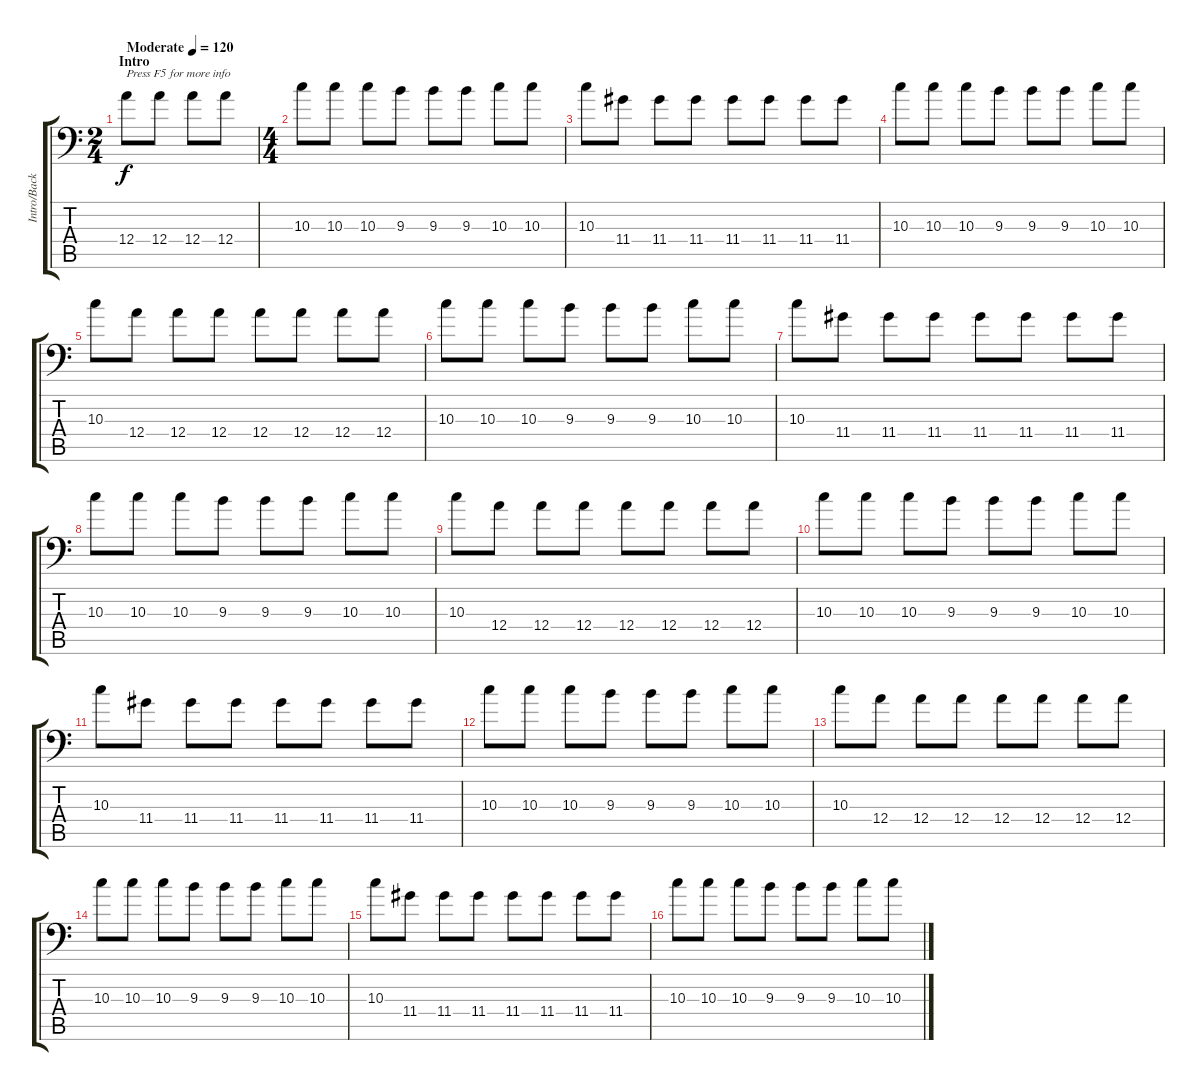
\track ("Intro/Background Guitar 1" "Intro/Back") {instrument electricguitarjazz}
\staff {score tabs}
\tuning (B3 Gb3 D3 A2 E2 A1) {hide}
\ts (2 4)
\section ("" "Intro")
\tempo (120 "Moderate")
\clef f4
\ks c
12.4.8{txt "Press F5 for more info" dy f volume 1 instrument electricguitarjazz} 12.4.8{volume 5} 12.4.8 12.4.8 |
\ts (4 4)
10.3.8 10.3.8 10.3.8 9.3.8 9.3.8 9.3.8 10.3.8 10.3.8 |
10.3.8 11.4.8 11.4.8 11.4.8 11.4.8 11.4.8 11.4.8 11.4.8 |
10.3.8 10.3.8 10.3.8 9.3.8 9.3.8 9.3.8 10.3.8 10.3.8 |
10.3.8 12.4.8 12.4.8 12.4.8 12.4.8 12.4.8 12.4.8{volume 8} 12.4.8 |
10.3.8 10.3.8 10.3.8 9.3.8 9.3.8 9.3.8 10.3.8 10.3.8 |
10.3.8 11.4.8 11.4.8 11.4.8 11.4.8 11.4.8 11.4.8 11.4.8 |
10.3.8 10.3.8 10.3.8 9.3.8 9.3.8 9.3.8 10.3.8 10.3.8 |
10.3.8 12.4.8 12.4.8 12.4.8 12.4.8 12.4.8 12.4.8 12.4.8 |
10.3.8 10.3.8 10.3.8 9.3.8 9.3.8 9.3.8 10.3.8 10.3.8 |
10.3.8 11.4.8 11.4.8 11.4.8 11.4.8 11.4.8 11.4.8 11.4.8 |
10.3.8 10.3.8 10.3.8 9.3.8 9.3.8 9.3.8 10.3.8 10.3.8 |
10.3.8 12.4.8 12.4.8 12.4.8 12.4.8 12.4.8 12.4.8 12.4.8 |
10.3.8 10.3.8 10.3.8 9.3.8 9.3.8 9.3.8 10.3.8 10.3.8 |
10.3.8 11.4.8 11.4.8 11.4.8 11.4.8 11.4.8 11.4.8 11.4.8 |
10.3.8 10.3.8 10.3.8 9.3.8 9.3.8 9.3.8 10.3.8 10.3.8
